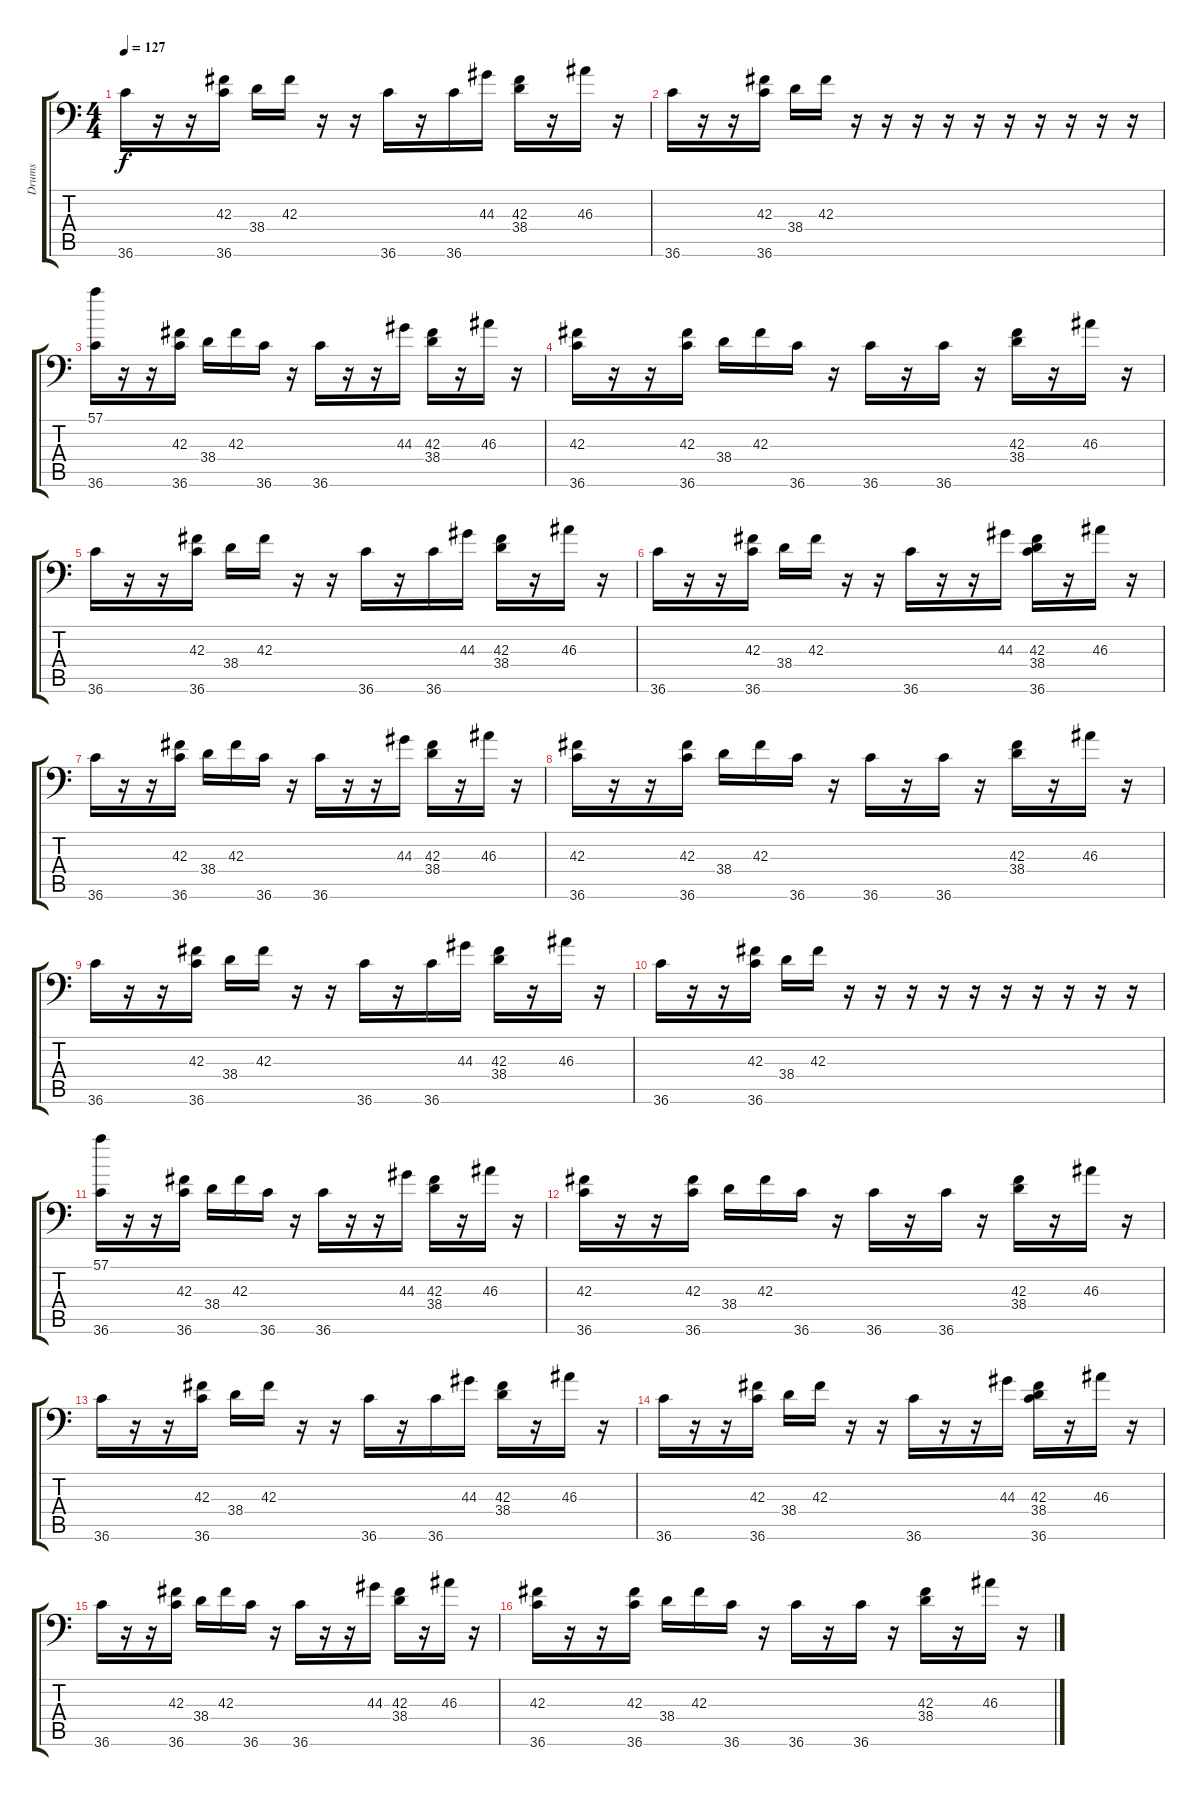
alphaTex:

\track ("Drums" "Drums") {instrument acousticgrandpiano}
\staff {score tabs}
\tuning (C-1 C-1 C-1 C-1 C-1 C-1) {hide}
\ts (4 4)
\tempo 127
\clef f4
\ks c
36.6.16{dy f} r.16 r.16 (42.3 36.6).16 38.4.16 42.3.16 r.16 r.16 36.6.16 r.16 36.6.16 44.3.16 (42.3 38.4).16 r.16 46.3.16 r.16 |
36.6.16 r.16 r.16 (42.3 36.6).16 38.4.16 42.3.16 r.16 r.16 r.16 r.16 r.16 r.16 r.16 r.16 r.16 r.16 |
(57.1 36.6).16 r.16 r.16 (42.3 36.6).16 38.4.16 42.3.16 36.6.16 r.16 36.6.16 r.16 r.16 44.3.16 (42.3 38.4).16 r.16 46.3.16 r.16 |
(42.3 36.6).16 r.16 r.16 (42.3 36.6).16 38.4.16 42.3.16 36.6.16 r.16 36.6.16 r.16 36.6.16 r.16 (42.3 38.4).16 r.16 46.3.16 r.16 |
36.6.16 r.16 r.16 (42.3 36.6).16 38.4.16 42.3.16 r.16 r.16 36.6.16 r.16 36.6.16 44.3.16 (42.3 38.4).16 r.16 46.3.16 r.16 |
36.6.16 r.16 r.16 (42.3 36.6).16 38.4.16 42.3.16 r.16 r.16 36.6.16 r.16 r.16 44.3.16 (42.3 38.4 36.6).16 r.16 46.3.16 r.16 |
36.6.16 r.16 r.16 (42.3 36.6).16 38.4.16 42.3.16 36.6.16 r.16 36.6.16 r.16 r.16 44.3.16 (42.3 38.4).16 r.16 46.3.16 r.16 |
(42.3 36.6).16 r.16 r.16 (42.3 36.6).16 38.4.16 42.3.16 36.6.16 r.16 36.6.16 r.16 36.6.16 r.16 (42.3 38.4).16 r.16 46.3.16 r.16 |
36.6.16 r.16 r.16 (42.3 36.6).16 38.4.16 42.3.16 r.16 r.16 36.6.16 r.16 36.6.16 44.3.16 (42.3 38.4).16 r.16 46.3.16 r.16 |
36.6.16 r.16 r.16 (42.3 36.6).16 38.4.16 42.3.16 r.16 r.16 r.16 r.16 r.16 r.16 r.16 r.16 r.16 r.16 |
(57.1 36.6).16 r.16 r.16 (42.3 36.6).16 38.4.16 42.3.16 36.6.16 r.16 36.6.16 r.16 r.16 44.3.16 (42.3 38.4).16 r.16 46.3.16 r.16 |
(42.3 36.6).16 r.16 r.16 (42.3 36.6).16 38.4.16 42.3.16 36.6.16 r.16 36.6.16 r.16 36.6.16 r.16 (42.3 38.4).16 r.16 46.3.16 r.16 |
36.6.16 r.16 r.16 (42.3 36.6).16 38.4.16 42.3.16 r.16 r.16 36.6.16 r.16 36.6.16 44.3.16 (42.3 38.4).16 r.16 46.3.16 r.16 |
36.6.16 r.16 r.16 (42.3 36.6).16 38.4.16 42.3.16 r.16 r.16 36.6.16 r.16 r.16 44.3.16 (42.3 38.4 36.6).16 r.16 46.3.16 r.16 |
36.6.16 r.16 r.16 (42.3 36.6).16 38.4.16 42.3.16 36.6.16 r.16 36.6.16 r.16 r.16 44.3.16 (42.3 38.4).16 r.16 46.3.16 r.16 |
(42.3 36.6).16 r.16 r.16 (42.3 36.6).16 38.4.16 42.3.16 36.6.16 r.16 36.6.16 r.16 36.6.16 r.16 (42.3 38.4).16 r.16 46.3.16 r.16
